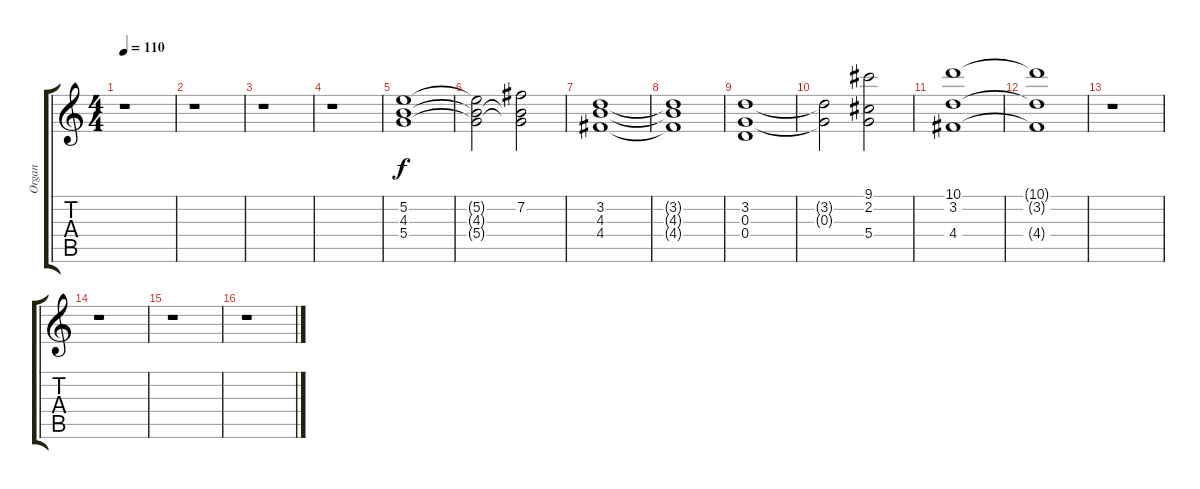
\track ("Organ" "Organ") {instrument churchorgan}
\staff {score tabs}
\tuning (E5 B4 G4 D4 A3 D3) {hide}
\ts (4 4)
\tempo 110
\clef g2
\ks c
r.1{dy f} |
r.1 |
r.1 |
r.1 |
(5.2 4.3 5.4).1 |
(5.2{t} 4.3{t} 5.4{t}).2 (7.2 4.3{t} 5.4{t}).2 |
(3.2 4.3 4.4).1 |
(3.2{t} 4.3{t} 4.4{t}).1 |
(3.2 0.3 0.4).1 |
(3.2{t} 0.3{t}).2 (9.1 2.2 5.4).2 |
(10.1 3.2 4.4).1 |
(10.1{t} 3.2{t} 4.4{t}).1 |
r.1 |
r.1 |
r.1 |
r.1
